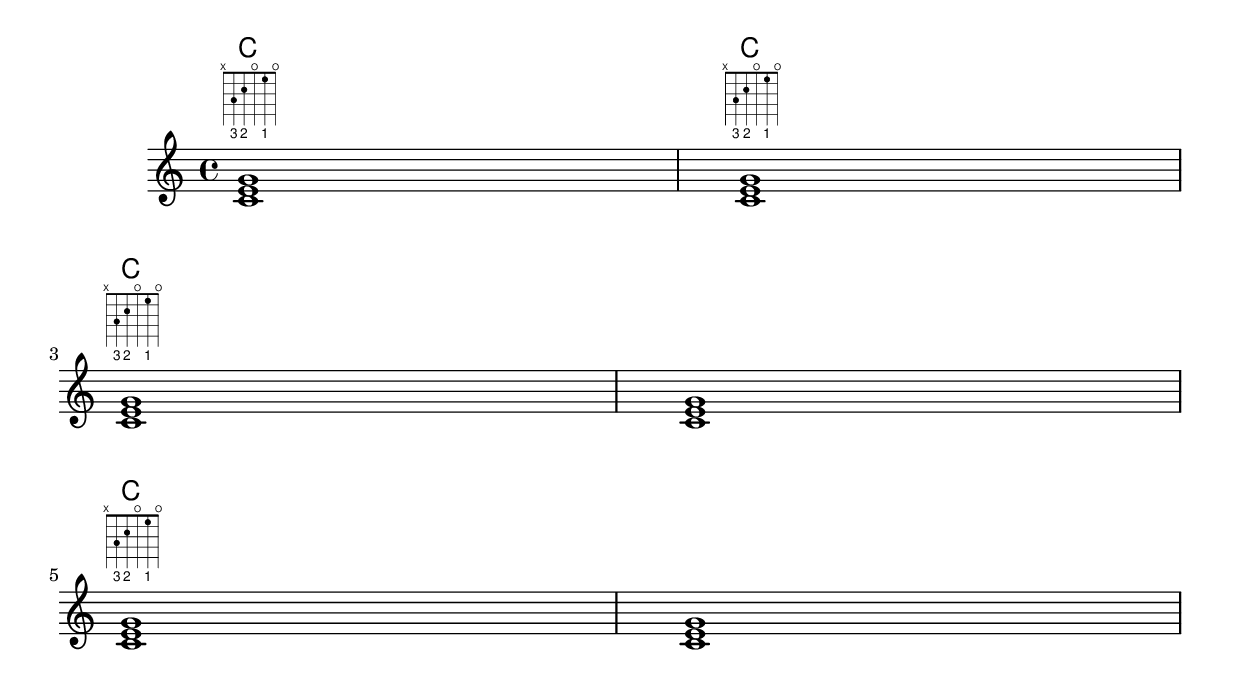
% DO NOT EDIT this file manually; it is automatically
% generated from Documentation/snippets/new
% Make any changes in Documentation/snippets/new/
% and then run scripts/auxiliar/makelsr.py
%
% This file is in the public domain.
%% Note: this file works from version 2.13.36
\version "2.13.36"

\header {
%% Translation of GIT committish: fa19277d20f8ab0397c560eb0e7b814bd804ecec
  texidoces = "
Se puede hacer que los diagramas de posiciones se muestren sólo
cuando el acorde cambia o al comienzo de una nueva línea.

"

  doctitlees = "Cambios de acorde de posiciones de trastes"


%% Translation of GIT committish: 0a868be38a775ecb1ef935b079000cebbc64de40
texidocde = "
Bunddiagramme können definiert werden, sodass sie nur angezeigt werden,
wenn der Akkord sich ändert oder eine neue Zeile anfängt.

"

  doctitlede = "Akkordänderungen für Bunddiagramme"

  lsrtags = "fretted-strings"
  texidoc = "FretBoards can be set to display only when the chord changes
or at the beginning of a new line."
  doctitle = "chordChanges for FretBoards"
} % begin verbatim


\include "predefined-guitar-fretboards.ly"

myChords = \chordmode {
  c1 c1 \break
  \set chordChanges = ##t
  c1 c1 \break
  c1 c1 \break
}

<<
  \new ChordNames { \myChords }
  \new FretBoards { \myChords }
  \new Staff { \myChords }
>>
